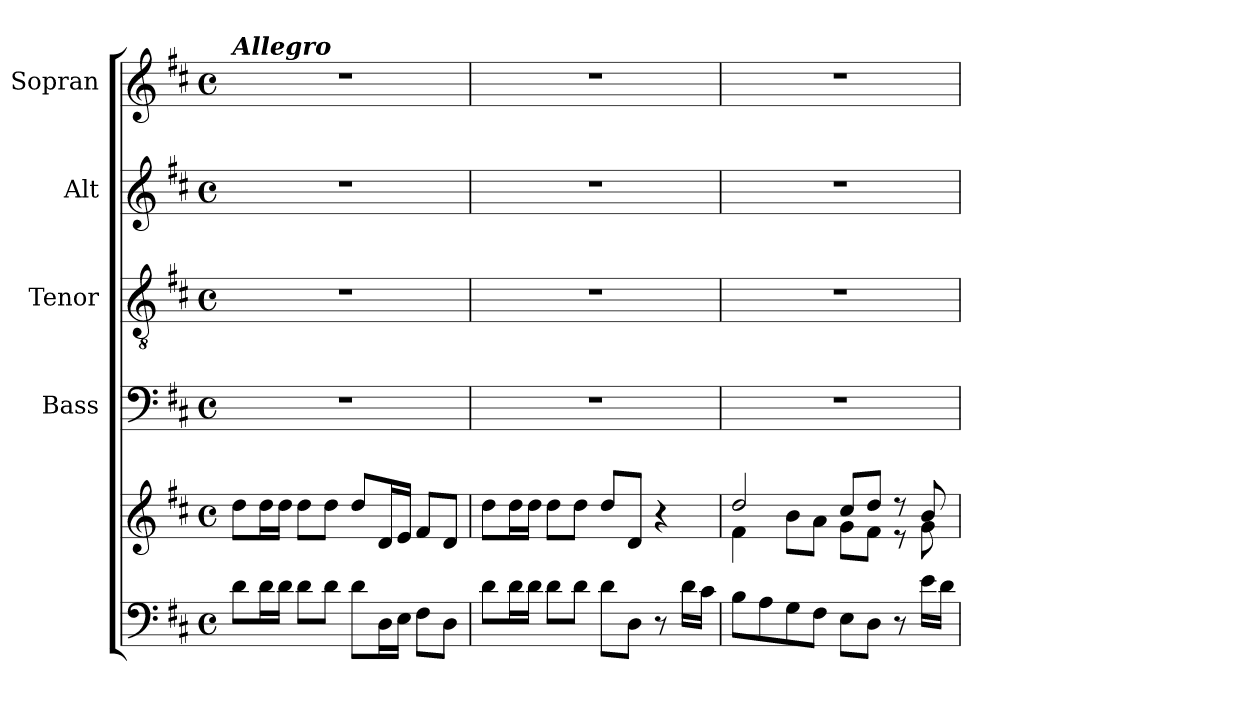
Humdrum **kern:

**kern	**kern	**kern	**kern	**kern	**kern
*part5	*part5	*part4	*part3	*part2	*part1
*staff6	*staff5	*staff4	*staff3	*staff2	*staff1
*	*	*I"Bass	*I"Tenor	*I"Alt	*I"Sopran
*	*	*I'B.	*I'T.	*I'A.	*I'S.
*clefF4	*clefG2	*clefF4	*clefGv2	*clefG2	*clefG2
*k[f#c#]	*k[f#c#]	*k[f#c#]	*k[f#c#]	*k[f#c#]	*k[f#c#]
*D:	*D:	*D:	*D:	*D:	*D:
*M4/4	*M4/4	*M4/4	*M4/4	*M4/4	*M4/4
*met(c)	*met(c)	*met(c)	*met(c)	*met(c)	*met(c)
=1	=1	=1	=1	=1	=1
!	!	!	!	!	!LO:TX:a:Bi:t=Allegro
8d\L	8dd\L	1r	1r	1r	1r
16d\L	16dd\L	.	.	.	.
16d\JJ	16dd\JJ	.	.	.	.
8d\L	8dd\L	.	.	.	.
8d\J	8dd\J	.	.	.	.
8d\L	8dd/L	.	.	.	.
16D\L	16d/L	.	.	.	.
16E\JJ	16e/JJ	.	.	.	.
8F#\L	8f#/L	.	.	.	.
8D\J	8d/J	.	.	.	.
=2	=2	=2	=2	=2	=2
8d\L	8dd\L	1r	1r	1r	1r
16d\L	16dd\L	.	.	.	.
16d\JJ	16dd\JJ	.	.	.	.
8d\L	8dd\L	.	.	.	.
8d\J	8dd\J	.	.	.	.
8d\L	8dd/L	.	.	.	.
8D\J	8d/J	.	.	.	.
8r	4r	.	.	.	.
16d\LL	.	.	.	.	.
16c#\JJ	.	.	.	.	.
=3	=3	=3	=3	=3	=3
*	*^	*	*	*	*
8B\L	2dd/	4f#\	1r	1r	1r	1r
8A\	.	.	.	.	.	.
8G\	.	8b\L	.	.	.	.
8F#\J	.	8a\J	.	.	.	.
8E\L	8cc#/L	8g\L	.	.	.	.
8D\J	8dd/J	8f#\J	.	.	.	.
8r	8r	8r	.	.	.	.
16e\LL	8b/	8g\	.	.	.	.
16d\JJ	.	.	.	.	.	.
*	*v	*v	*	*	*	*
=	=	=	=	=	=
*-	*-	*-	*-	*-	*-
